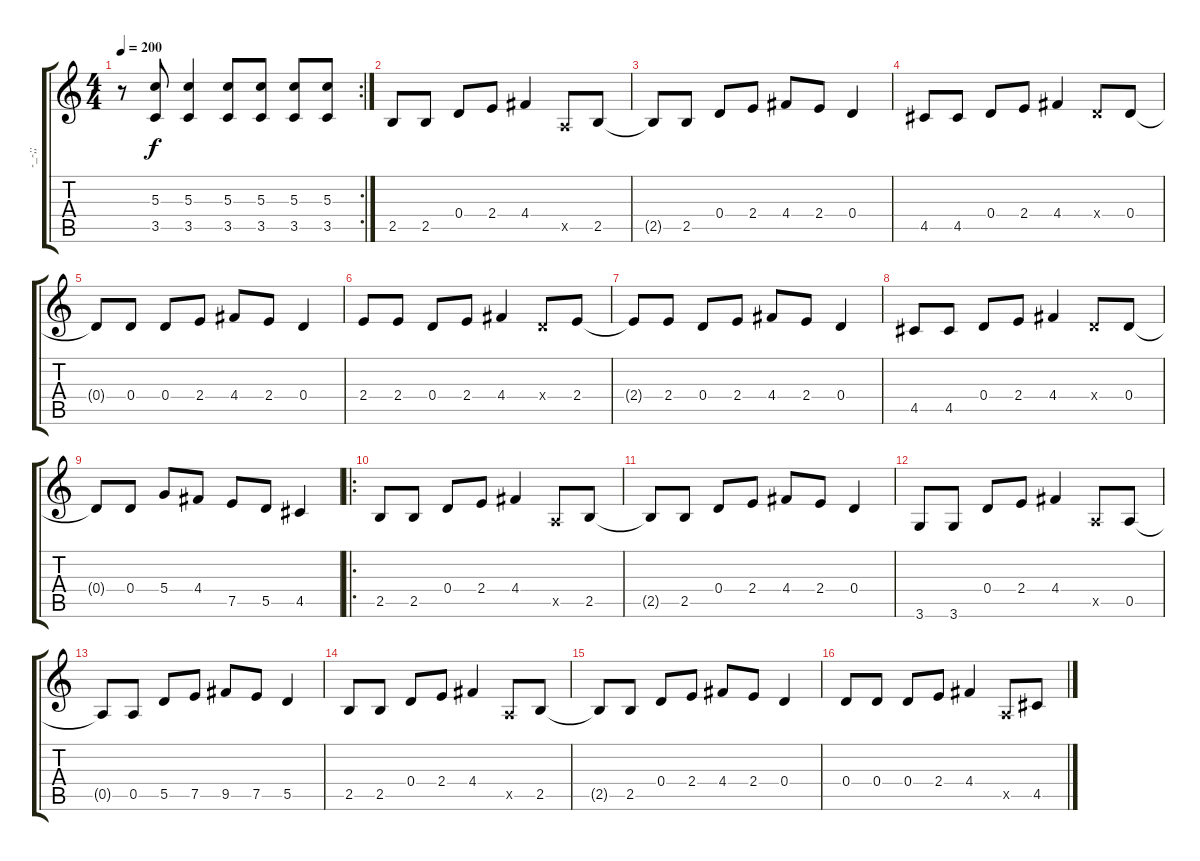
\track ("-_-;;" "-_-;;") {instrument overdrivenguitar}
\staff {score tabs}
\tuning (E4 B3 G3 D3 A2 E2) {hide}
\rc 2
\ts (4 4)
\tempo 200
\clef g2
\ks c
r.8{dy f} (5.3 3.5).8 (5.3 3.5).4 (5.3 3.5).8 (5.3 3.5).8 (5.3 3.5).8 (5.3 3.5).8 |
2.5.8 2.5.8 0.4.8 2.4.8 4.4.4 0.5{x}.8 2.5.8 |
2.5{t}.8 2.5.8 0.4.8 2.4.8 4.4.8 2.4.8 0.4.4 |
4.5.8 4.5.8 0.4.8 2.4.8 4.4.4 0.4{x}.8 0.4.8 |
0.4{t}.8 0.4.8 0.4.8 2.4.8 4.4.8 2.4.8 0.4.4 |
2.4.8 2.4.8 0.4.8 2.4.8 4.4.4 0.4{x}.8 2.4.8 |
2.4{t}.8 2.4.8 0.4.8 2.4.8 4.4.8 2.4.8 0.4.4 |
4.5.8 4.5.8 0.4.8 2.4.8 4.4.4 0.4{x}.8 0.4.8 |
0.4{t}.8 0.4.8 5.4.8 4.4.8 7.5.8 5.5.8 4.5.4 |
\ro
2.5.8 2.5.8 0.4.8 2.4.8 4.4.4 0.5{x}.8 2.5.8 |
2.5{t}.8 2.5.8 0.4.8 2.4.8 4.4.8 2.4.8 0.4.4 |
3.6.8 3.6.8 0.4.8 2.4.8 4.4.4 0.5{x}.8 0.5.8 |
0.5{t}.8 0.5.8 5.5.8 7.5.8 9.5.8 7.5.8 5.5.4 |
2.5.8 2.5.8 0.4.8 2.4.8 4.4.4 0.5{x}.8 2.5.8 |
2.5{t}.8 2.5.8 0.4.8 2.4.8 4.4.8 2.4.8 0.4.4 |
0.4.8 0.4.8 0.4.8 2.4.8 4.4.4 0.5{x}.8 4.5.8
